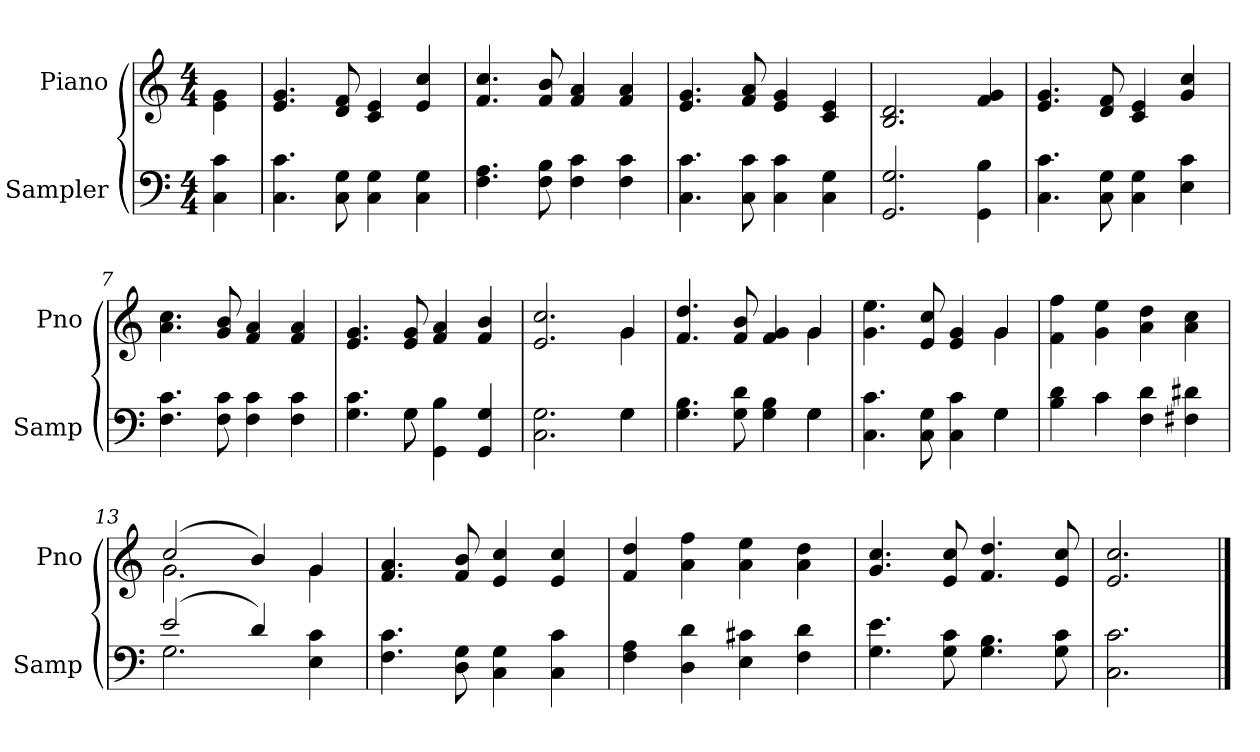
**kern	**kern
*part2	*part1
*staff2	*staff1
*I"Sampler	*I"Piano
*I'Samp	*I'Pno
*clefF4	*clefG2
*M4/4	*M4/4
=1	=1
4C 4c	4e\ 4g\
=2	=2
4.C 4.c	4.e 4.g
8C 8G	8d 8f
4C 4G	4c 4e
4C 4G	4e 4cc
=3	=3
4.F 4.A	4.f 4.cc
8F 8B	8f 8b
4F 4c	4f 4a
4F 4c	4f 4a
=4	=4
4.C 4.c	4.e 4.g
8C 8c	8f 8a
4C 4c	4e 4g
4C 4G	4c 4e
=5	=5
2.GG 2.G	2.B 2.d
4GG 4B	4f 4g
=6	=6
4.C 4.c	4.e 4.g
8C 8G	8d 8f
4C 4G	4c 4e
4E 4c	4g 4cc
=7	=7
4.F 4.c	4.a 4.cc
8F 8c	8g 8b
4F 4c	4f 4a
4F 4c	4f 4a
=8	=8
*^	*
4.G 4.c	4.ryy	4.e 4.g
8G\	8G	8e 8g
4GG 4B	2ryy	4f 4a
4GG 4G	.	4f 4b
=9	=9	=9
*	*	*^
2.C 2.G	2.ryy	2.e 2.cc	2.ryy
4G\	4G	4g/	4g
=10	=10	=10	=10
4.G 4.B	2.ryy	4.f 4.dd	2.ryy
8G 8d	.	8f 8b	.
4G 4B	.	4f 4g	.
4G\	4G	4g/	4g
=11	=11	=11	=11
4.C 4.c	2.ryy	4.g 4.ee	2.ryy
8C 8G	.	8e 8cc	.
4C 4c	.	4e 4g	.
4G\	4G	4g/	4g
*	*	*v	*v
=12	=12	=12
4B 4d	4ryy	4f 4ff
4c\	4c	4g 4ee
4F 4d	2ryy	4a 4dd
4F#X 4d#X	.	4a 4cc
=13	=13	=13
*	*	*^
(2e/	2.G	(2cc/	2.g
4d/)	.	4b/)	.
4E 4c	4ryy	4g/	4g
*v	*v	*	*
*	*v	*v
=14	=14
4.F 4.c	4.f 4.a
8D 8G	8f 8b
4C 4G	4e 4cc
4C 4c	4e 4cc
=15	=15
4F 4A	4f 4dd
4D 4d	4a 4ff
4E 4c#X	4a 4ee
4F 4d	4a 4dd
=16	=16
4.G 4.e	4.g 4.cc
8G 8c	8e 8cc
4.G 4.B	4.f 4.dd
8G 8c	8e 8cc
=17	=17
2.C 2.c	2.e 2.cc
==	==
*-	*-
